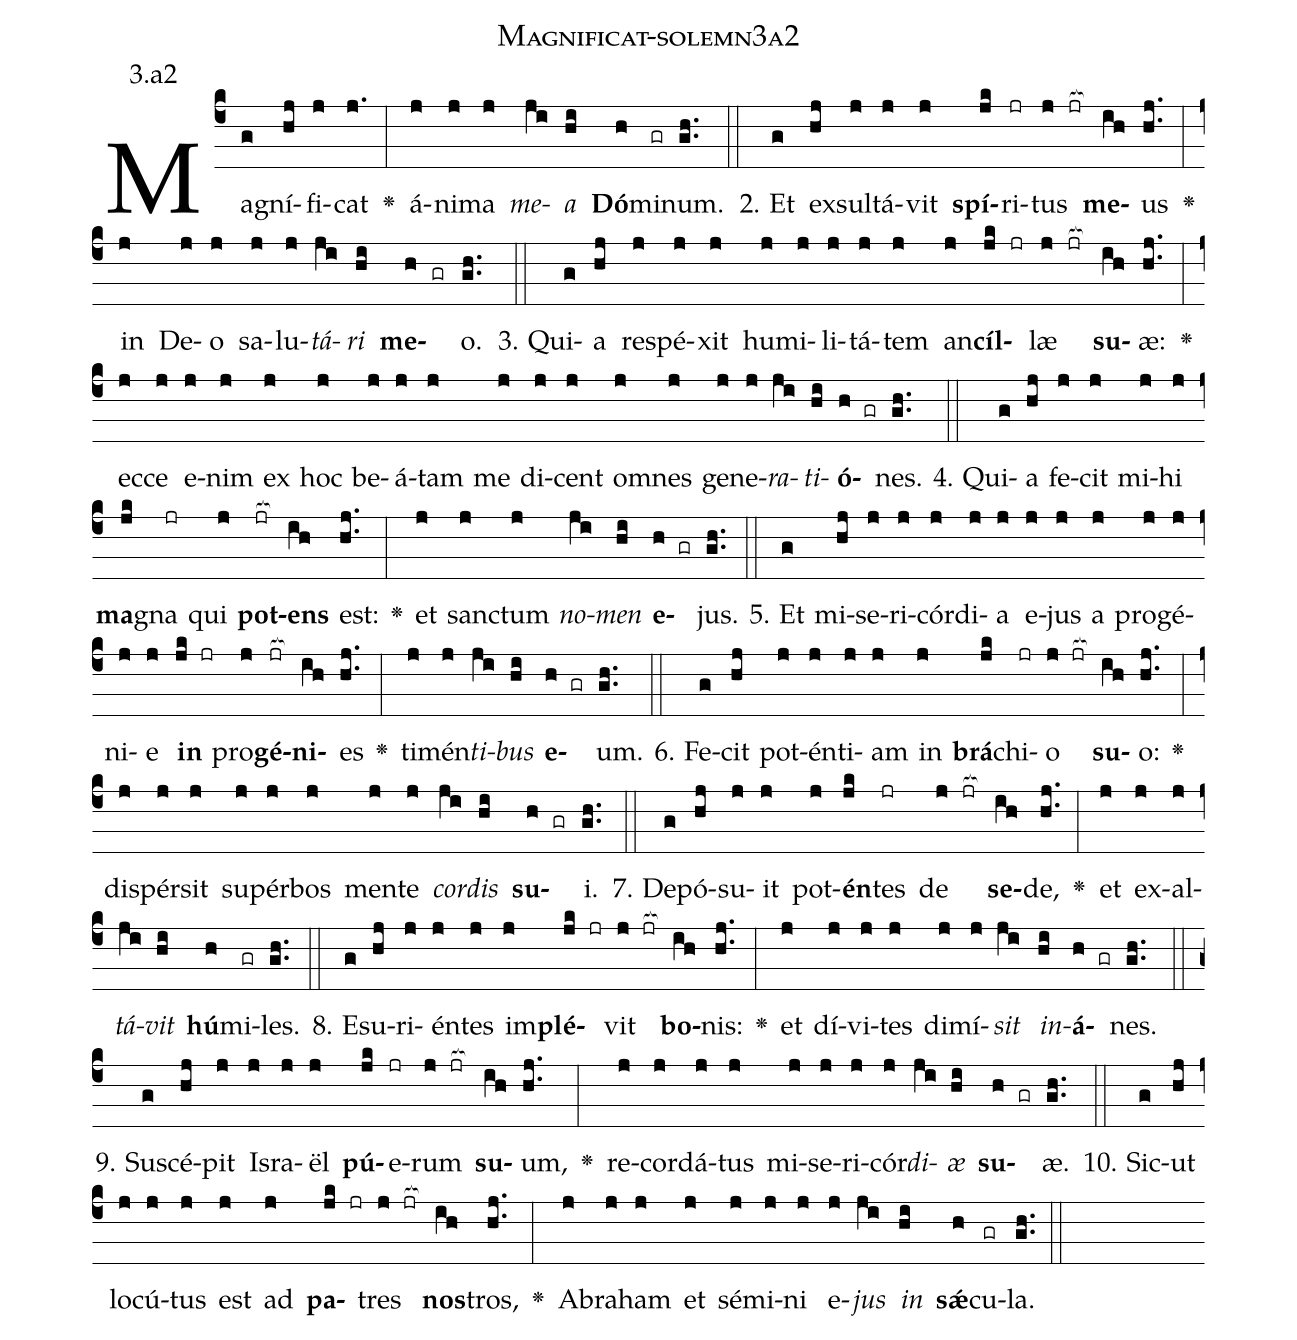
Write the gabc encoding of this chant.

name: Magnificat-solemn3a2;
annotation: 3.a2;
%%
(c4)Ma(g)gní(hj)fi(j)cat(j.) <v>\greheightstar</v>(:) á(j)ni(j)ma(j) <i>me</i>(ji)<i>a</i>(hi) <b>Dó</b>(h)mi(gr)num.(gh..) (::)
2. Et(g) ex(hj)sul(j)tá(j)vit(j) <b>spí</b>(jk)ri(jr)tus(j jr[ocb:1{]) <b>me</b>(ih[ocb:0}])us(hj..) <v>\greheightstar</v>(:) in(j) De(j)o(j) sa(j)lu(j)<i>tá</i>(ji)<i>ri</i>(hi) <b>me</b>(h gr)o.(gh..) (::)
3. Qui(g)a(hj) re(j)spé(j)xit(j) hu(j)mi(j)li(j)tá(j)tem(j) an(j)<b>cíl</b>(jk jr)læ(j jr[ocb:1{]) <b>su</b>(ih[ocb:0}])æ:(hj..) <v>\greheightstar</v>(:) ec(j)ce(j) e(j)nim(j) ex(j) hoc(j) be(j)á(j)tam(j) me(j) di(j)cent(j) om(j)nes(j) ge(j)ne(j)<i>ra</i>(ji)<i>ti</i>(hi)<b>ó</b>(h gr)nes.(gh..) (::)
4. Qui(g)a(hj) fe(j)cit(j) mi(j)hi(j) <b>ma</b>(jk)gna(jr) qui(j) <b>pot</b>(jr[ocb:1{])<b>ens</b>(ih[ocb:0}]) est:(hj..) <v>\greheightstar</v>(:) et(j) sanc(j)tum(j) <i>no</i>(ji)<i>men</i>(hi) <b>e</b>(h gr)jus.(gh..) (::)
5. Et(g) mi(hj)se(j)ri(j)cór(j)di(j)a(j) e(j)jus(j) a(j) pro(j)gé(j)ni(j)e(j) <b>in</b>(jk jr) pro(j)<b>gé</b>(jr[ocb:1{])<b>ni</b>(ih[ocb:0}])es(hj..) <v>\greheightstar</v>(:) ti(j)mén(j)<i>ti</i>(ji)<i>bus</i>(hi) <b>e</b>(h gr)um.(gh..) (::)
6. Fe(g)cit(hj) pot(j)én(j)ti(j)am(j) in(j) <b>brá</b>(jk)chi(jr)o(j jr[ocb:1{]) <b>su</b>(ih[ocb:0}])o:(hj..) <v>\greheightstar</v>(:) di(j)spér(j)sit(j) su(j)pér(j)bos(j) men(j)te(j) <i>cor</i>(ji)<i>dis</i>(hi) <b>su</b>(h gr)i.(gh..) (::)
7. De(g)pó(hj)su(j)it(j) pot(j)<b>én</b>(jk)tes(jr) de(j jr[ocb:1{]) <b>se</b>(ih[ocb:0}])de,(hj..) <v>\greheightstar</v>(:) et(j) ex(j)al(j)<i>tá</i>(ji)<i>vit</i>(hi) <b>hú</b>(h)mi(gr)les.(gh..) (::)
8. E(g)su(hj)ri(j)én(j)tes(j) im(j)<b>plé</b>(jk jr)vit(j jr[ocb:1{]) <b>bo</b>(ih[ocb:0}])nis:(hj..) <v>\greheightstar</v>(:) et(j) dí(j)vi(j)tes(j) di(j)mí(j)<i>sit</i>(ji) <i>in</i>(hi)<b>á</b>(h gr)nes.(gh..) (::)
9. Su(g)scé(hj)pit(j) Is(j)ra(j)ël(j) <b>pú</b>(jk)e(jr)rum(j jr[ocb:1{]) <b>su</b>(ih[ocb:0}])um,(hj..) <v>\greheightstar</v>(:) re(j)cor(j)dá(j)tus(j) mi(j)se(j)ri(j)cór(j)<i>di</i>(ji)<i>æ</i>(hi) <b>su</b>(h gr)æ.(gh..) (::)
10. Sic(g)ut(hj) lo(j)cú(j)tus(j) est(j) ad(j) <b>pa</b>(jk jr)tres(j jr[ocb:1{]) <b>nos</b>(ih[ocb:0}])tros,(hj..) <v>\greheightstar</v>(:) A(j)bra(j)ham(j) et(j) sé(j)mi(j)ni(j) e(j)<i>jus</i>(ji) <i>in</i>(hi) <b>sǽ</b>(h)cu(gr)la.(gh..) (::)
